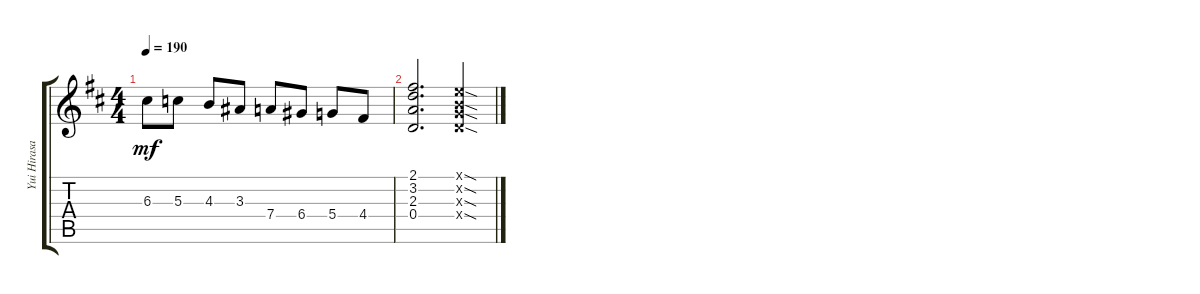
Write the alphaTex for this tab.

\track ("Yui Hirasawa" "Yui Hirasa") {instrument distortionguitar}
\staff {score tabs}
\tuning (E4 B3 G3 D3 A2 E2) {hide}
\ts (4 4)
\tempo 190
\clef g2
\ks d
6.3.8{dy mf} 5.3.8 4.3.8 3.3.8 7.4.8 6.4.8 5.4.8 4.4.8 |
(2.1 3.2 2.3 0.4).2{d} (0.1{sod x} 0.2{sod x} 0.3{sod x} 0.4{sod x}).4
